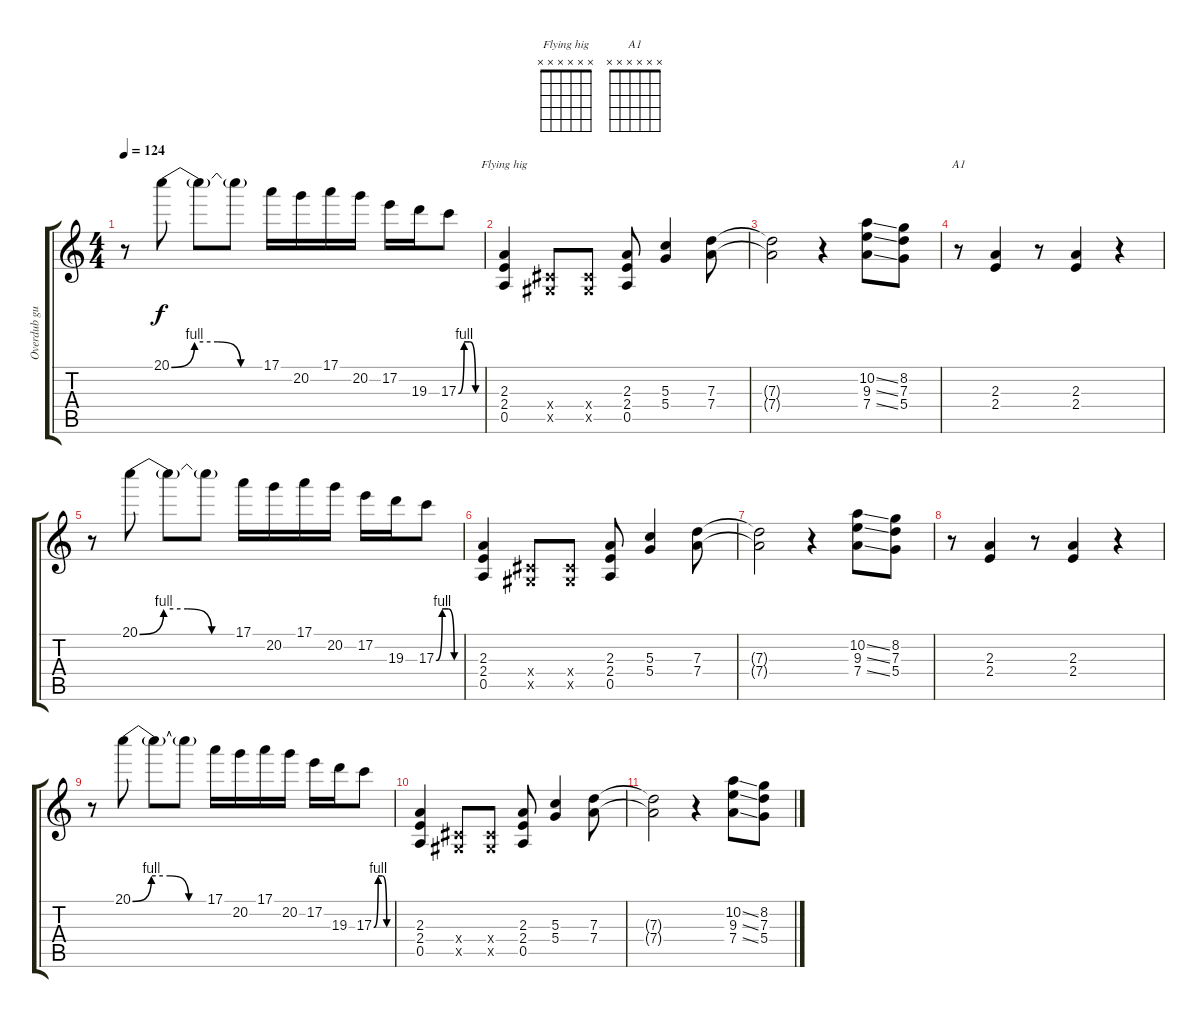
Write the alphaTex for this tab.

\track ("Overdub guitar" "Overdub gu") {instrument overdrivenguitar}
\staff {score tabs}
\tuning (E4 B3 G3 D3 A2 E2) {hide}
\chord ("Flying hig" x x x x x x)
\chord ("A1" x x x x x x)
\ts (4 4)
\tempo 124
\clef g2
\ks c
r.8{dy f} 20.1{be (custom 0 0 15 4 30 4 45 0 60 0)}.8 20.1{t}.8 20.1{t}.8 17.1.16 20.2.16 17.1.16 20.2.16 17.2.16 19.3.16 17.3{be (custom 0 0 15 4 30 4 45 0 60 0)}.8 |
(2.3 2.4 0.5).4{ch "Flying hig"} (-1.4{x} -1.5{x}).8 (-1.4{x} -1.5{x}).8 (2.3 2.4 0.5).8 (5.3 5.4).4 (7.3 7.4).8 |
(7.3{t} 7.4{t}).2 r.4 (10.2{ss} 9.3{ss} 7.4{ss}).8 (8.2 7.3 5.4).8 |
r.8{ch "A1"} (2.3 2.4).4 r.8 (2.3 2.4).4 r.4 |
r.8 20.1{be (custom 0 0 15 4 30 4 45 0 60 0)}.8 20.1{t}.8 20.1{t}.8 17.1.16 20.2.16 17.1.16 20.2.16 17.2.16 19.3.16 17.3{be (custom 0 0 15 4 30 4 45 0 60 0)}.8 |
(2.3 2.4 0.5).4 (-1.4{x} -1.5{x}).8 (-1.4{x} -1.5{x}).8 (2.3 2.4 0.5).8 (5.3 5.4).4 (7.3 7.4).8 |
(7.3{t} 7.4{t}).2 r.4 (10.2{ss} 9.3{ss} 7.4{ss}).8 (8.2 7.3 5.4).8 |
r.8 (2.3 2.4).4 r.8 (2.3 2.4).4 r.4 |
r.8 20.1{be (custom 0 0 15 4 30 4 45 0 60 0)}.8 20.1{t}.8 20.1{t}.8 17.1.16 20.2.16 17.1.16 20.2.16 17.2.16 19.3.16 17.3{be (custom 0 0 15 4 30 4 45 0 60 0)}.8 |
(2.3 2.4 0.5).4 (-1.4{x} -1.5{x}).8 (-1.4{x} -1.5{x}).8 (2.3 2.4 0.5).8 (5.3 5.4).4 (7.3 7.4).8 |
(7.3{t} 7.4{t}).2 r.4 (10.2{ss} 9.3{ss} 7.4{ss}).8 (8.2 7.3 5.4).8
